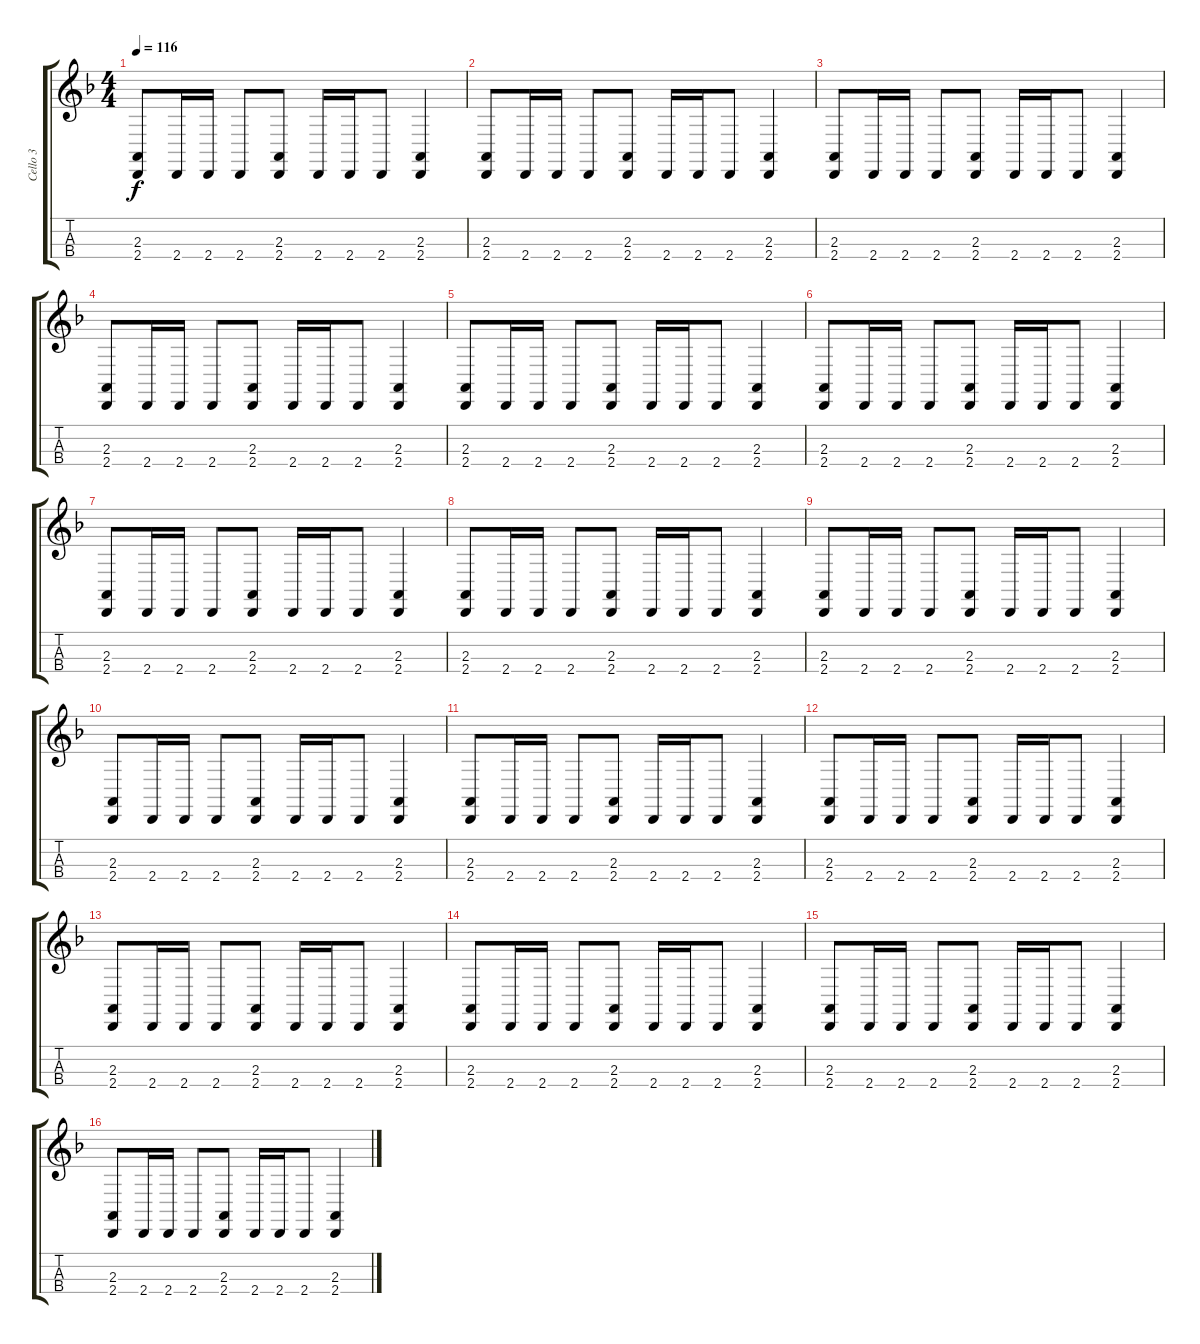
\track ("Cello 3" "Cello 3") {instrument cello}
\staff {score tabs}
\tuning (A3 D3 G2 C2) {hide}
\ts (4 4)
\tempo 116
\clef g2
\ks f
(2.3 2.4).8{dy f} 2.4.16 2.4.16 2.4.8 (2.3 2.4).8 2.4.16 2.4.16 2.4.8 (2.3 2.4).4 |
(2.3 2.4).8 2.4.16 2.4.16 2.4.8 (2.3 2.4).8 2.4.16 2.4.16 2.4.8 (2.3 2.4).4 |
(2.3 2.4).8 2.4.16 2.4.16 2.4.8 (2.3 2.4).8 2.4.16 2.4.16 2.4.8 (2.3 2.4).4 |
(2.3 2.4).8 2.4.16 2.4.16 2.4.8 (2.3 2.4).8 2.4.16 2.4.16 2.4.8 (2.3 2.4).4 |
(2.3 2.4).8 2.4.16 2.4.16 2.4.8 (2.3 2.4).8 2.4.16 2.4.16 2.4.8 (2.3 2.4).4 |
(2.3 2.4).8 2.4.16 2.4.16 2.4.8 (2.3 2.4).8 2.4.16 2.4.16 2.4.8 (2.3 2.4).4 |
(2.3 2.4).8 2.4.16 2.4.16 2.4.8 (2.3 2.4).8 2.4.16 2.4.16 2.4.8 (2.3 2.4).4 |
(2.3 2.4).8 2.4.16 2.4.16 2.4.8 (2.3 2.4).8 2.4.16 2.4.16 2.4.8 (2.3 2.4).4 |
(2.3 2.4).8 2.4.16 2.4.16 2.4.8 (2.3 2.4).8 2.4.16 2.4.16 2.4.8 (2.3 2.4).4 |
(2.3 2.4).8 2.4.16 2.4.16 2.4.8 (2.3 2.4).8 2.4.16 2.4.16 2.4.8 (2.3 2.4).4 |
(2.3 2.4).8 2.4.16 2.4.16 2.4.8 (2.3 2.4).8 2.4.16 2.4.16 2.4.8 (2.3 2.4).4 |
(2.3 2.4).8 2.4.16 2.4.16 2.4.8 (2.3 2.4).8 2.4.16 2.4.16 2.4.8 (2.3 2.4).4 |
(2.3 2.4).8 2.4.16 2.4.16 2.4.8 (2.3 2.4).8 2.4.16 2.4.16 2.4.8 (2.3 2.4).4 |
(2.3 2.4).8 2.4.16 2.4.16 2.4.8 (2.3 2.4).8 2.4.16 2.4.16 2.4.8 (2.3 2.4).4 |
(2.3 2.4).8 2.4.16 2.4.16 2.4.8 (2.3 2.4).8 2.4.16 2.4.16 2.4.8 (2.3 2.4).4 |
(2.3 2.4).8 2.4.16 2.4.16 2.4.8 (2.3 2.4).8 2.4.16 2.4.16 2.4.8 (2.3 2.4).4
